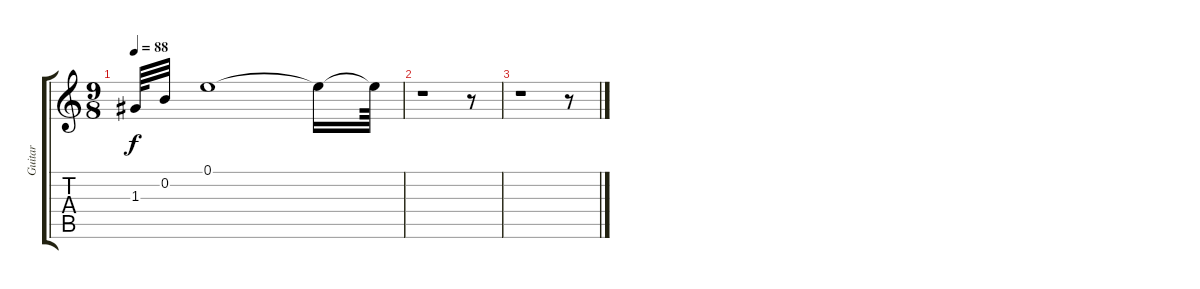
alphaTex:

\track ("Guitar" "Guitar") {instrument acousticguitarnylon}
\staff {score tabs}
\tuning (E4 B3 G3 D3 A2 E2) {hide}
\ts (9 8)
\tempo 88
\clef g2
\ks c
1.3{t}.64{dy f} 0.2.32 0.1.1 0.1{t}.16 0.1{t}.64 |
r.1 r.8 |
r.1 r.8
